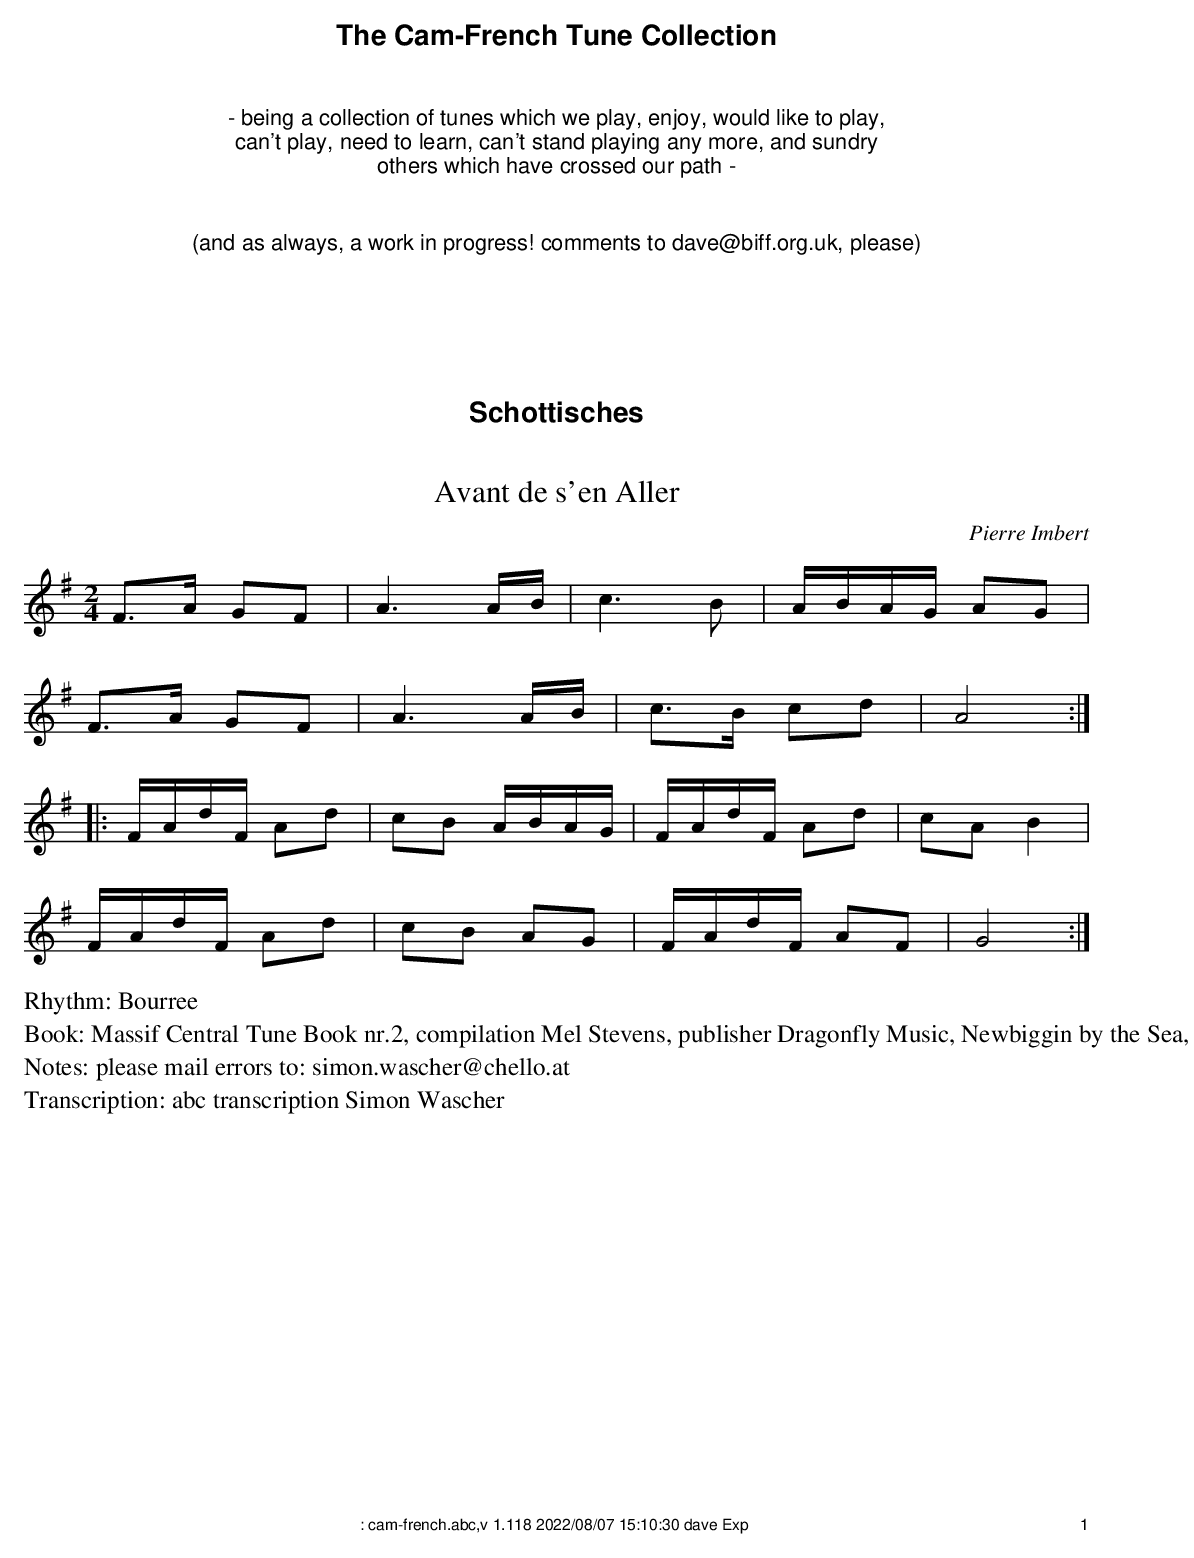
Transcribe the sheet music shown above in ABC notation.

X:1
T:Avant de s'en Aller
C:Pierre Imbert
M:2/4
L:1/8
K:G
F3/2A/2 GF|A3A/2B/2|c3B|A/2B/2A/2G/2 AG|
F3/2A/2 GF|A3A/2B/2|c3/2B/2 cd|A4:|
|:F/2A/2d/2F/2 Ad|cB A/2B/2A/2G/2|F/2A/2d/2F/2 Ad|cA B2|
F/2A/2d/2F/2 Ad|cB AG|F/2A/2d/2F/2 AF|G4:|
